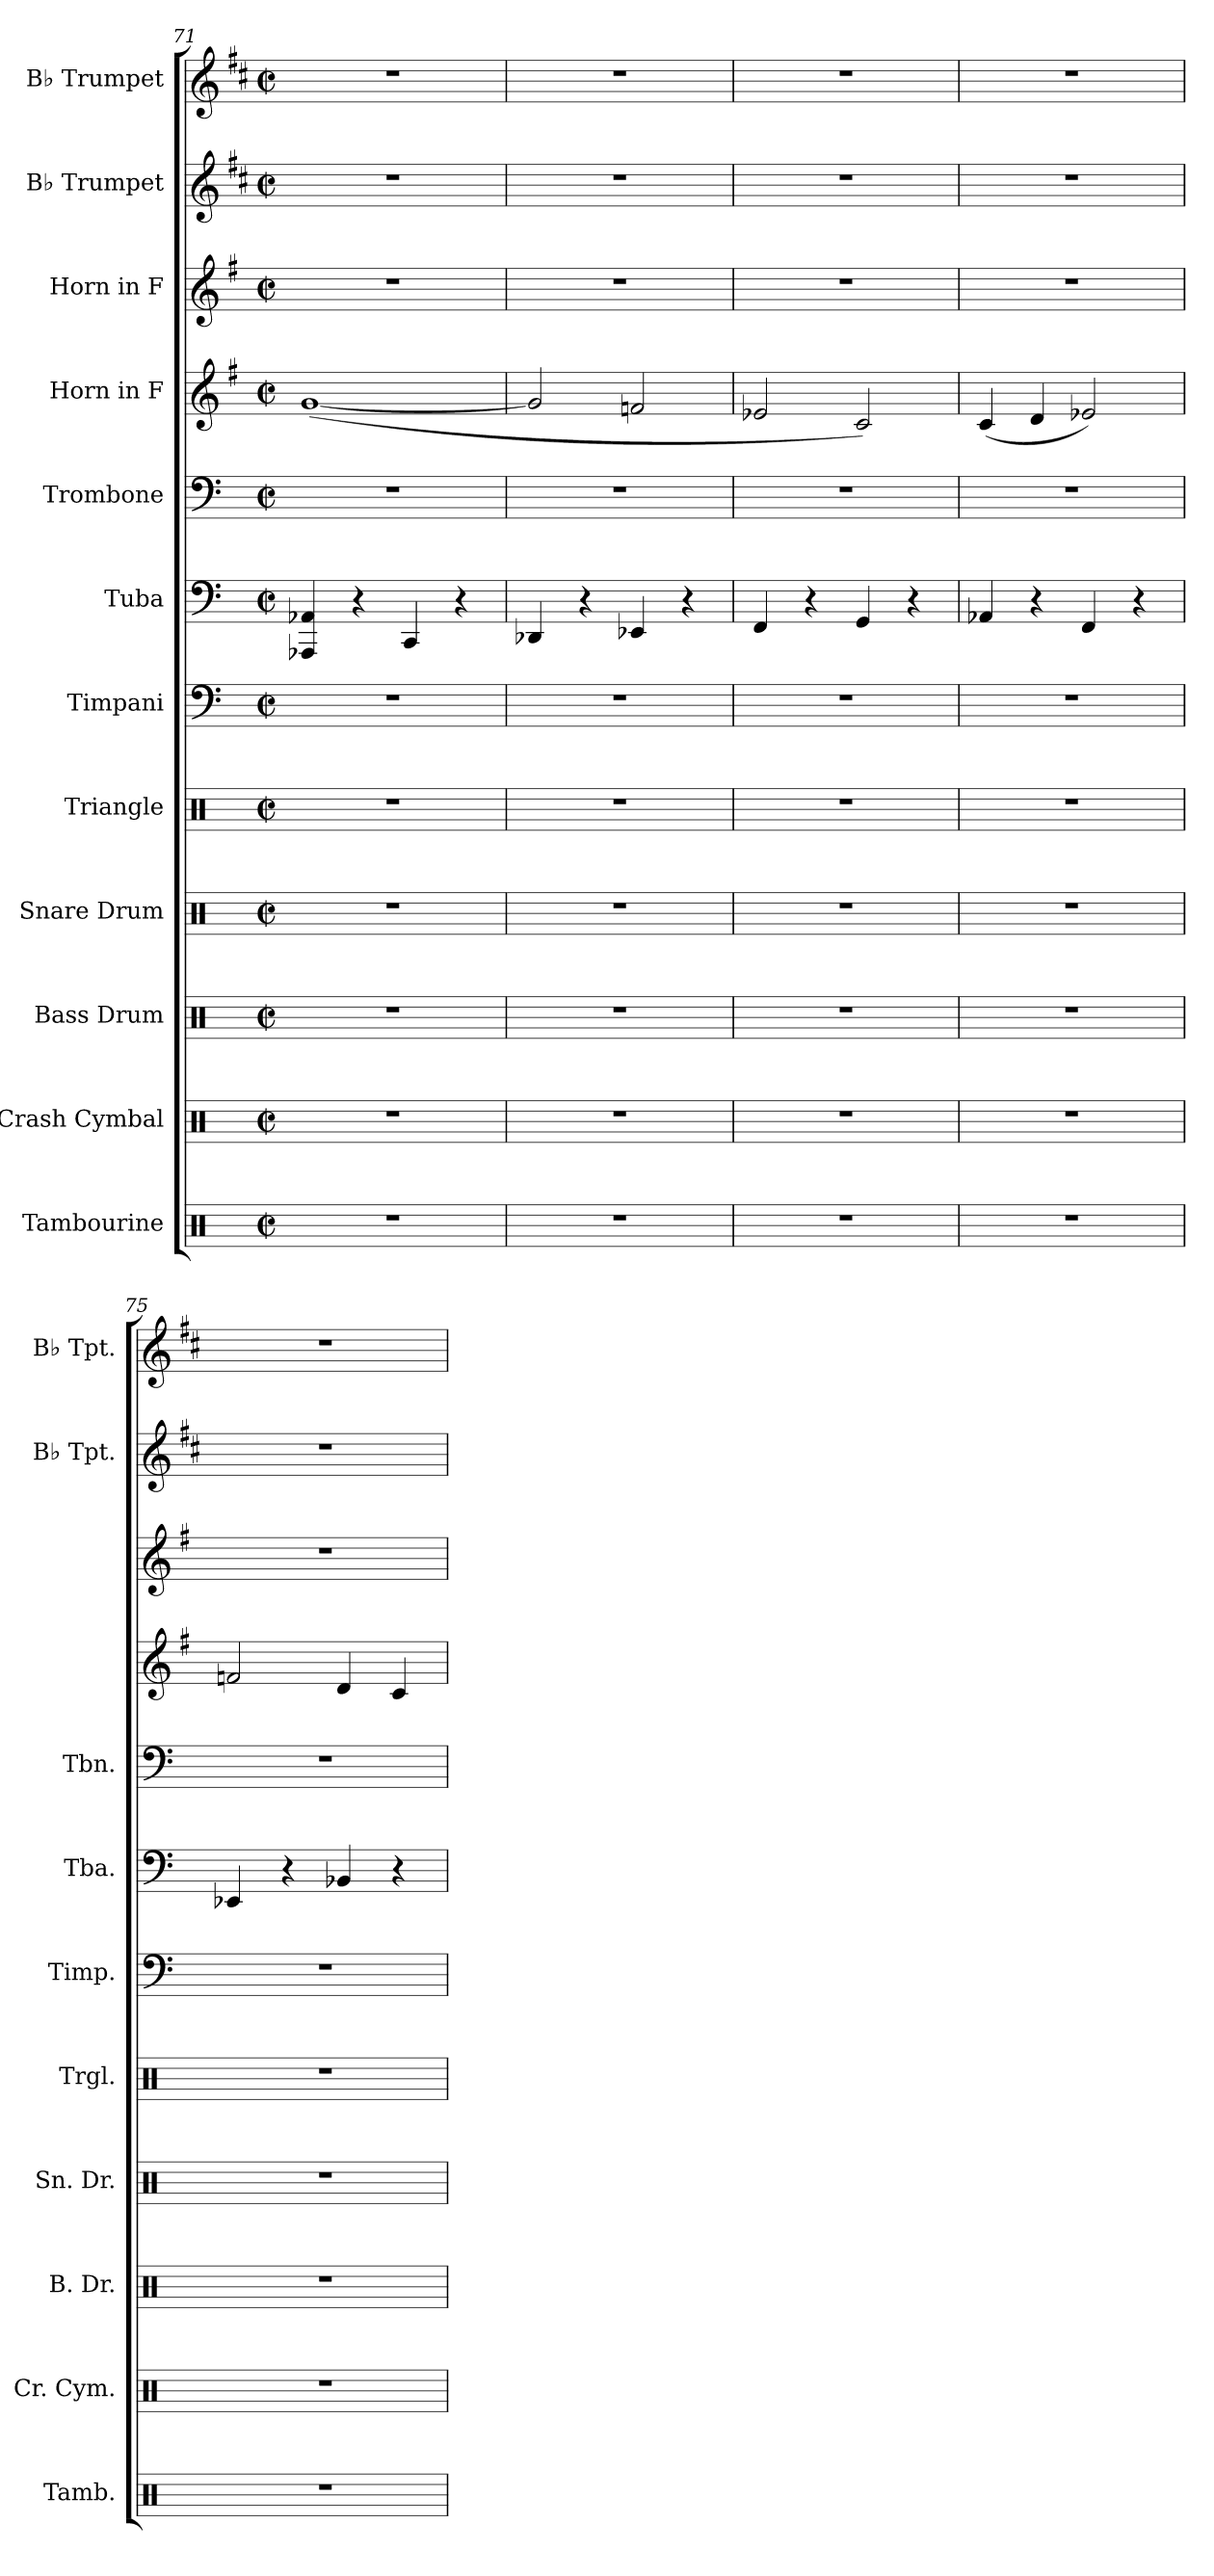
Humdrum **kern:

**kern	**kern	**kern	**kern	**kern	**kern	**kern	**kern	**kern	**kern	**kern	**kern
*part12	*part11	*part10	*part9	*part8	*part7	*part6	*part5	*part4	*part3	*part2	*part1
*staff12	*staff11	*staff10	*staff9	*staff8	*staff7	*staff6	*staff5	*staff4	*staff3	*staff2	*staff1
*I"Tambourine	*I"Crash Cymbal	*I"Bass Drum	*I"Snare Drum	*I"Triangle	*I"Timpani	*I"Tuba	*I"Trombone	*I"Horn in F	*I"Horn in F	*I"B♭ Trumpet	*I"B♭ Trumpet
*I'Tamb.	*I'Cr. Cym.	*I'B. Dr.	*I'Sn. Dr.	*I'Trgl.	*I'Timp.	*I'Tba.	*I'Tbn.	*	*	*I'B♭ Tpt.	*I'B♭ Tpt.
*clefX	*clefX	*clefX	*clefX	*clefX	*clefF4	*clefF4	*clefF4	*clefG2	*clefG2	*clefG2	*clefG2
*	*	*	*	*	*	*	*	*ITrd4c7	*ITrd4c7	*ITrd1c2	*ITrd1c2
*k[]	*k[]	*k[]	*k[]	*k[]	*k[]	*k[]	*k[]	*k[]	*k[]	*k[]	*k[]
*M2/2	*M2/2	*M2/2	*M2/2	*M2/2	*M2/2	*M2/2	*M2/2	*M2/2	*M2/2	*M2/2	*M2/2
*met(c|)	*met(c|)	*met(c|)	*met(c|)	*met(c|)	*met(c|)	*met(c|)	*met(c|)	*met(c|)	*met(c|)	*met(c|)	*met(c|)
=71	=71	=71	=71	=71	=71	=71	=71	=71	=71	=71	=71
1r	1r	1r	1r	1r	1r	4AAA-X/ 4AA-X/	1r	([1c	1r	1r	1r
.	.	.	.	.	.	4r	.	.	.	.	.
.	.	.	.	.	.	4CC/	.	.	.	.	.
.	.	.	.	.	.	4r	.	.	.	.	.
=72	=72	=72	=72	=72	=72	=72	=72	=72	=72	=72	=72
1r	1r	1r	1r	1r	1r	4DD-X/	1r	2c/]	1r	1r	1r
.	.	.	.	.	.	4r	.	.	.	.	.
.	.	.	.	.	.	4EE-X/	.	2B-X/	.	.	.
.	.	.	.	.	.	4r	.	.	.	.	.
=73	=73	=73	=73	=73	=73	=73	=73	=73	=73	=73	=73
1r	1r	1r	1r	1r	1r	4FF/	1r	2A-X/	1r	1r	1r
.	.	.	.	.	.	4r	.	.	.	.	.
.	.	.	.	.	.	4GG/	.	2F/)	.	.	.
.	.	.	.	.	.	4r	.	.	.	.	.
=74	=74	=74	=74	=74	=74	=74	=74	=74	=74	=74	=74
1r	1r	1r	1r	1r	1r	4AA-X/	1r	(4F/	1r	1r	1r
.	.	.	.	.	.	4r	.	4G/	.	.	.
.	.	.	.	.	.	4FF/	.	2A-X/)	.	.	.
.	.	.	.	.	.	4r	.	.	.	.	.
!!LO:PB:g=z
=75	=75	=75	=75	=75	=75	=75	=75	=75	=75	=75	=75
1r	1r	1r	1r	1r	1r	4EE-X/	1r	2B-X/	1r	1r	1r
.	.	.	.	.	.	4r	.	.	.	.	.
.	.	.	.	.	.	4BB-X/	.	4G/	.	.	.
.	.	.	.	.	.	4r	.	4F/	.	.	.
=	=	=	=	=	=	=	=	=	=	=	=
*-	*-	*-	*-	*-	*-	*-	*-	*-	*-	*-	*-
